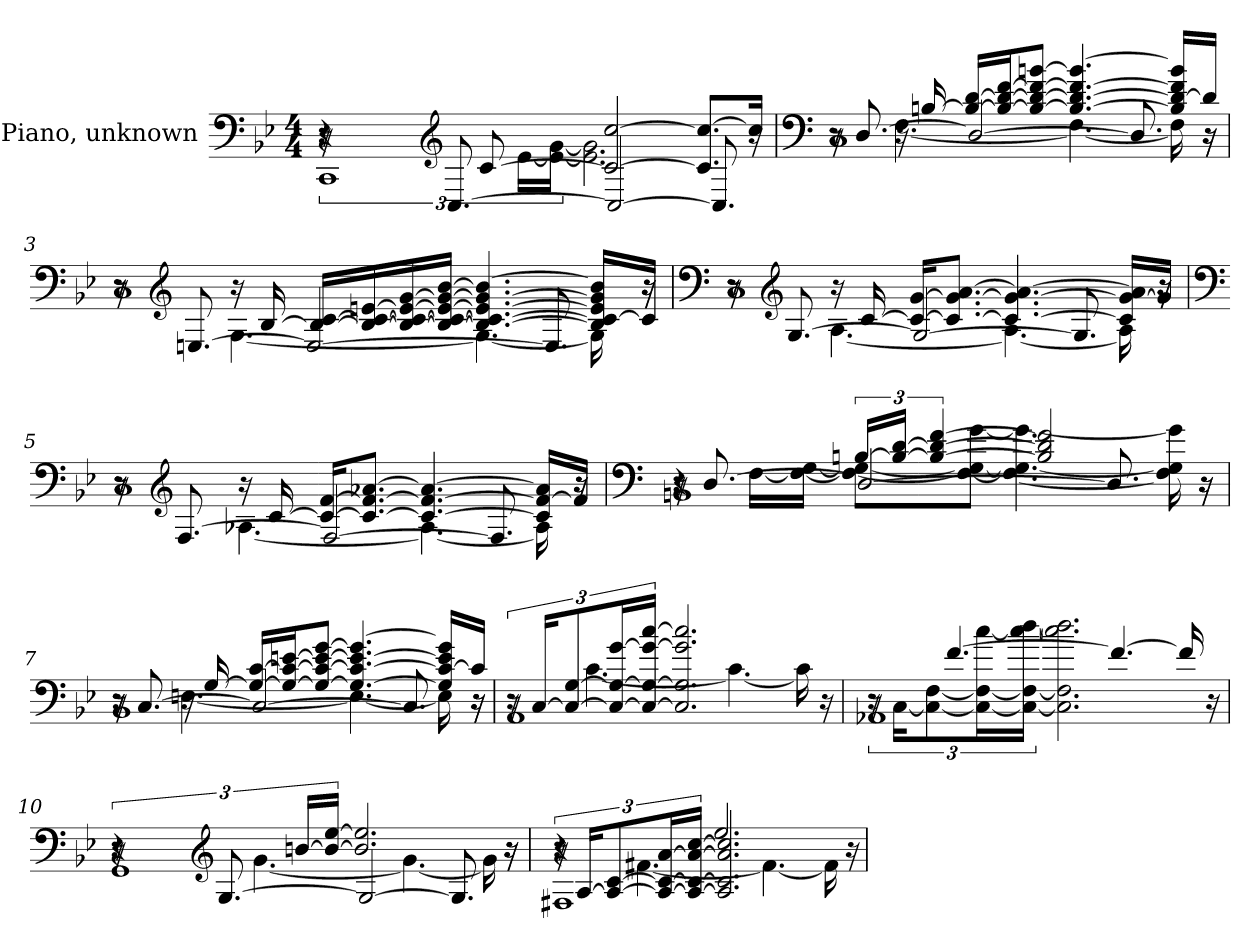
**kern
*part1
*staff1
*I"Piano, unknown
*I'Pno.
*clefF4
*k[b-e-]
*M4/4
*MM120
=1
*^
*	*^
*	*	*^
8r	6r	16r	1CC
*clefG2	*	*	*
.	.	[8.C/	.
[8c/	.	.	.
.	[24e-\LL	.	.
.	24e-\_ [24g\JJ	.	.
2c/_ [2cc/	2.e-\] 2.g\]	2C/_	.
8.c/] 8.cc/_L	.	8.C/]	.
16cc/Jk]	.	16r	.
=2	=2	=2	=2
*clefF4	*	*	*
8r	8r	16r	1C
.	.	[8.D/	.
16r	[4.F\	.	.
[16Bn/	.	.	.
16B/_ [16d/LL	.	2D/_	.
16B/_ 16d/_ [16f/J	.	.	.
8B/_ 8d/_ 8f/_ [8bn/J	.	.	.
4.B/_ 4.d/_ 4.f/_ 4.b/_	4.F\_	.	.
.	.	8.D/]	.
16B/] 16d/_ 16f/] 16b/]LL	16F\]	.	.
16d/JJ]	16r	16r	.
!!LO:LB:g=z	!!	!!	!!
=3	=3	=3	=3
8r	8r	16r	1C
*clefG2	*	*	*
.	.	[8.En/	.
16r	[4.G\	.	.
[16B-/	.	.	.
16B-/_ [16c/LL	.	2E/_	.
16B-/_ 16c/_ [16en/	.	.	.
16B-/_ 16c/_ 16e/_ [16g/	.	.	.
16B-/_ 16c/_ 16e/_ 16g/_ [16b-/JJ	.	.	.
4.B-/_ 4.c/_ 4.e/_ 4.g/_ 4.b-/_	4.G\_	.	.
.	.	8.E/]	.
16B-/] 16c/_ 16e/] 16g/] 16b-/]LL	16G\]	.	.
16c/JJ]	16r	16r	.
!!LO:LB:g=z	!!	!!	!!
=4	=4	=4	=4
*clefF4	*	*	*
8r	8r	16r	1C
*clefG2	*	*	*
.	.	[8.G/	.
16r	[4.A\	.	.
[16c/	.	.	.
16c/_ [16g/KL	.	2G/_	.
8.c/_ 8.g/_ [8.a/J	.	.	.
4.c/_ 4.g/_ 4.a/_	4.A\_	.	.
.	.	8.G/]	.
16c/] 16g/_ 16a/]LL	16A\]	.	.
16g/JJ]	16r	16r	.
=5	=5	=5	=5
*clefF4	*	*	*
8r	8r	16r	1C
*clefG2	*	*	*
.	.	[8.F/	.
16r	[4.A-X\	.	.
[16c/	.	.	.
16c/_ [16f/KL	.	2F/_	.
8.c/_ 8.f/_ [8.a-X/J	.	.	.
4.c/_ 4.f/_ 4.a-/_	4.A-\_	.	.
.	.	8.F/]	.
16c/] 16f/_ 16a-/]LL	16A-\]	.	.
16f/JJ]	16r	16r	.
!!LO:LB:g=z	!!	!!	!!
=6	=6	=6	=6
*clefF4	*	*	*
4r	8r	16r	1BBn
.	.	[8.D/	.
.	[16F\LL	.	.
.	16F\_ [16G\JJ	.	.
[24Bn/LL	8F\_ 8G\_L	2D/_	.
24B/_ [24d/JJ	.	.	.
6B/_ 6d/_ [6f/	.	.	.
.	8F\_ 8G\_ [8g\J	.	.
2B/] 2d/] 2f/]	4.F\_ 4.G\_ 4.g\_	.	.
.	.	8.D/]	.
.	16F\] 16G\] 16g\]	.	.
.	16r	16r	.
=7	=7	=7	=7
8r	8r	16r	1BB-
.	.	[8.C/	.
16r	[4.En\	.	.
[16G/	.	.	.
16G/_ [16c/LL	.	2C/_	.
16G/_ 16c/_ [16en/J	.	.	.
8G/_ 8c/_ 8e/_ [8g/J	.	.	.
4.G/_ 4.c/_ 4.e/_ 4.g/_	4.E\_	.	.
.	.	8.C/]	.
16G/] 16c/_ 16e/] 16g/]LL	16E\]	.	.
16c/JJ]	16r	16r	.
*	*	*v	*v
!!LO:LB:g=z
=8	=8	=8
24r	8r	1AA
[24C/KL	.	.
12C/_ [12G/	.	.
.	[4.c\	.
24C/_ 24G/_ [24g/L	.	.
24C/_ 24G/_ 24g/_ [24cc/JJ	.	.
2.C/] 2.G/] 2.g/] 2.cc/]	.	.
.	4.c\_	.
.	16c\]	.
.	16r	.
=9	=9	=9
8r	24r	1AA-X
.	[24C\KL	.
.	12C\_ [12F\	.
[4.f/	.	.
.	24C\_ 24F\_ [24cc\L	.
.	24C\_ 24F\_ 24cc\_ [24dd\JJ	.
.	2.C\] 2.F\] 2.cc\] 2.dd\]	.
4.f/_	.	.
16f/]	.	.
16r	.	.
!!LO:LB:g=z	!!	!!
=10	=10	=10
*	*	*^
6r	8r	16r	1GG
*clefG2	*	*	*
.	.	[8.G/	.
.	[4.g\	.	.
[24bn/LL	.	.	.
24b/_ [24ee-/JJ	.	.	.
2.b/] 2.ee-/]	.	2G/_	.
.	4.g\_	.	.
.	.	8.G/]	.
.	16g\]	.	.
.	16r	16r	.
=11	=11	=11	=11
4r	8r	24r	1F#X
.	.	[24A/KL	.
.	.	12A/_ [12c/	.
.	[4.f#X\	.	.
.	.	24A/_ 24c/_ [24a/L	.
.	.	24A/_ 24c/_ 24a/_ [24cc/JJ	.
2.ee-/	.	2.A/] 2.c/] 2.a/] 2.cc/]	.
.	4.f#\_	.	.
.	16f#\]	.	.
.	16r	.	.
*v	*v	*v	*v
=
*-
